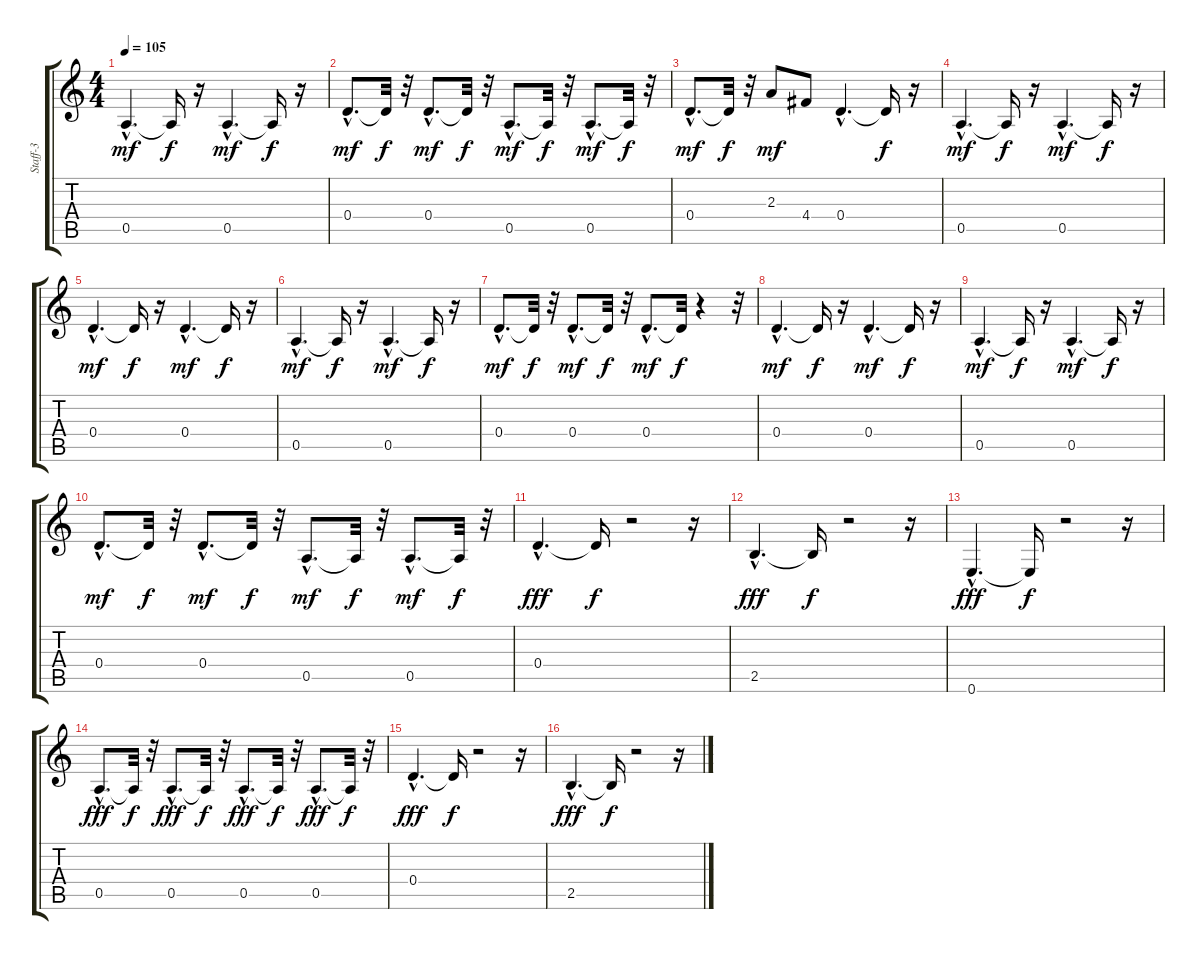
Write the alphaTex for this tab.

\track ("Staff-3" "Staff-3") {instrument acousticguitarnylon}
\staff {score tabs}
\tuning (E4 B3 G3 D3 A2 E2) {hide}
\ts (4 4)
\tempo 105
\clef g2
\ks c
0.5{hac}.4{d dy mf} 0.5{t}.16{dy f} r.16 0.5{hac}.4{d dy mf} 0.5{t}.16{dy f} r.16 |
0.4{hac}.8{d dy mf} 0.4{t}.32{dy f} r.32 0.4{hac}.8{d dy mf} 0.4{t}.32{dy f} r.32 0.5{hac}.8{d dy mf} 0.5{t}.32{dy f} r.32 0.5{hac}.8{d dy mf} 0.5{t}.32{dy f} r.32 |
0.4{hac}.8{d dy mf} 0.4{t}.32{dy f} r.32 2.3.8{dy mf} 4.4.8 0.4{hac}.4{d} 0.4{t}.16{dy f} r.16 |
0.5{hac}.4{d dy mf} 0.5{t}.16{dy f} r.16 0.5{hac}.4{d dy mf} 0.5{t}.16{dy f} r.16 |
0.4{hac}.4{d dy mf} 0.4{t}.16{dy f} r.16 0.4{hac}.4{d dy mf} 0.4{t}.16{dy f} r.16 |
0.5{hac}.4{d dy mf} 0.5{t}.16{dy f} r.16 0.5{hac}.4{d dy mf} 0.5{t}.16{dy f} r.16 |
0.4{hac}.8{d dy mf} 0.4{t}.32{dy f} r.32 0.4{hac}.8{d dy mf} 0.4{t}.32{dy f} r.32 0.4{hac}.8{d dy mf} 0.4{t}.32{dy f} r.4 r.32 |
0.4{hac}.4{d dy mf} 0.4{t}.16{dy f} r.16 0.4{hac}.4{d dy mf} 0.4{t}.16{dy f} r.16 |
0.5{hac}.4{d dy mf} 0.5{t}.16{dy f} r.16 0.5{hac}.4{d dy mf} 0.5{t}.16{dy f} r.16 |
0.4{hac}.8{d dy mf} 0.4{t}.32{dy f} r.32 0.4{hac}.8{d dy mf} 0.4{t}.32{dy f} r.32 0.5{hac}.8{d dy mf} 0.5{t}.32{dy f} r.32 0.5{hac}.8{d dy mf} 0.5{t}.32{dy f} r.32 |
0.4{hac}.4{d dy fff} 0.4{t}.16{dy f} r.2 r.16 |
2.5{hac}.4{d dy fff} 2.5{t}.16{dy f} r.2 r.16 |
0.6{hac}.4{d dy fff} 0.6{t}.16{dy f} r.2 r.16 |
0.5{hac}.8{d dy fff} 0.5{t}.32{dy f} r.32 0.5{hac}.8{d dy fff} 0.5{t}.32{dy f} r.32 0.5{hac}.8{d dy fff} 0.5{t}.32{dy f} r.32 0.5{hac}.8{d dy fff} 0.5{t}.32{dy f} r.32 |
0.4{hac}.4{d dy fff} 0.4{t}.16{dy f} r.2 r.16 |
2.5{hac}.4{d dy fff} 2.5{t}.16{dy f} r.2 r.16
